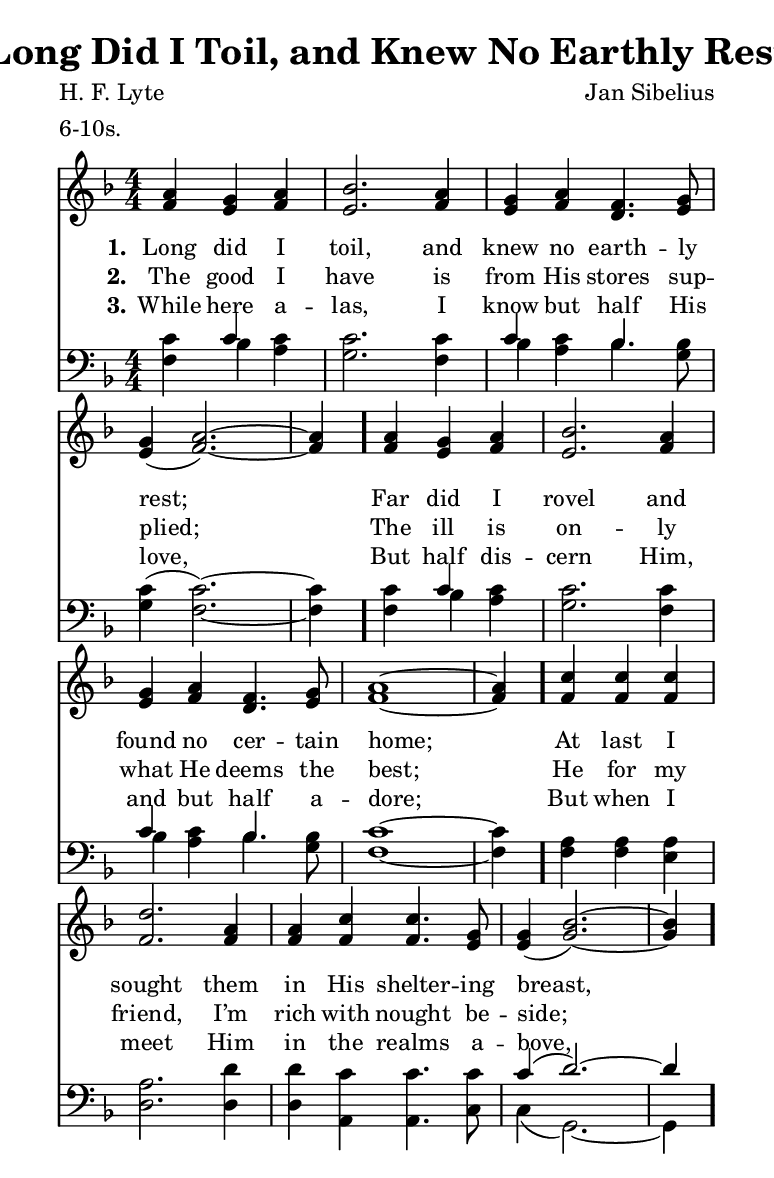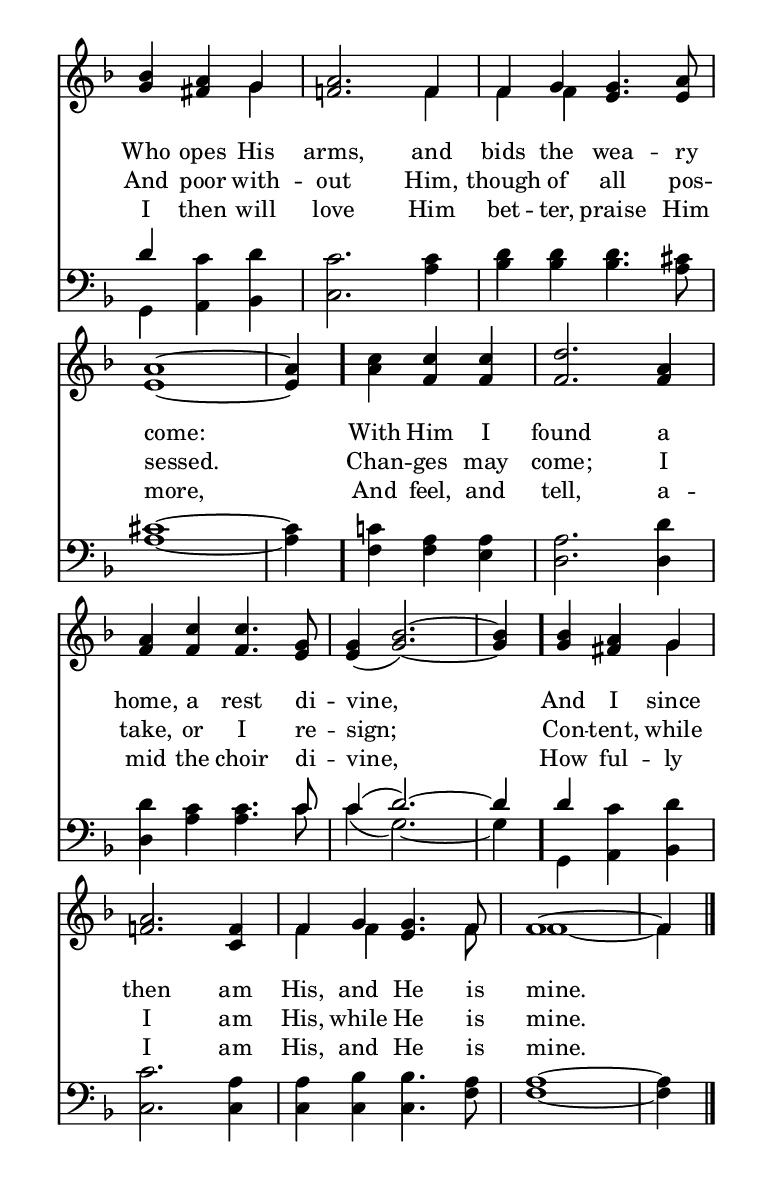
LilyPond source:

\include "common/global.ily"
\paper {
  \include "common/paper.ily"
  ragged-last-bottom = ##t
  systems-per-page = #(cond (is-eogsized #f) (#t 4))
  system-count = #(cond (is-eogsized 5) (#t #f))
  page-count = ##f
}

\header{
  hymnnumber = "173"
  title = "Long Did I Toil, and Knew No Earthly Rest"
  tunename = "Finlandia"
  meter = "6-10s."
  poet = "H. F. Lyte"
  composer = "Jan Sibelius"
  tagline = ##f
}

global = {
  \include "common/overrides.ily"
  \override Staff.TimeSignature.style = #'numbered
  \time 4/4
  \override Score.MetronomeMark.transparent = ##t % hide all fermata changes too
  \tempo 4=100
  \key f \major
  \partial 2.
  \autoBeamOff
}

patternA = { c4 c4 c4 | c2. c4 | c4 c4 c4. c8 | c4( c2.) ~ | c4 }
patternB = { c4 c4 c4 | c2. c4 | c4 c4 c4. c8 | c1 ~ c4 }

notesSoprano = {
\global
\relative c'' {

  \changePitch \patternA { a g a bes a g a f g g a a }
  \changePitch \patternB { a g a bes a g a f g a a }
  \changePitch \patternA { c c c d a a c c g g bes bes }
  \changePitch \patternB { bes a g a f f g g a a a }
  \changePitch \patternA { c c c d a a c c g g bes bes }
  \changePitch \patternB { bes a g a f f g g f f f }

  \bar "|."

}
}

notesAlto = {
\global
\relative e' {

  \changePitch \patternA { f e f e f e f d e e f f }
  \changePitch \patternB { f e f e f e f d e f f }
  \changePitch \patternA { f f f f f f f f e e g g }
  \changePitch \patternB { g fis g f! f f f e e e e }
  \changePitch \patternA { a f f f f f f f e e g g }
  \changePitch \patternB { g fis g f! c f f e f f f }

}
}

notesTenor = {
\global
\relative a {

  \changePitch \patternA { c c c c c c c bes bes c c c }
  \changePitch \patternB { c c c c c c c bes bes c c }
  \changePitch \patternA { a a a a d d c c c c d d }
  \changePitch \patternB { d c d c c d d d cis cis cis }
  \changePitch \patternA { c! a a a d d c c c c d d }
  \changePitch \patternB { d c d c a a bes bes a a a }

}
}

notesBass = {
\global
\relative f {

  \changePitch \patternA { f bes a g f bes a bes g g f f }
  \changePitch \patternB { f bes a g f bes a bes g f f }
  \changePitch \patternA { f f e d d d a a c c g g }
  \changePitch \patternB { g a bes c a' bes bes bes a a a }
  \changePitch \patternA { f f e d d d a' a c c g g }
  \changePitch \patternB { g, a bes c c c c c f f f }

}
}

wordsA = \lyricmode {
\set stanza = "1."

Long did I toil, and knew no earth -- ly rest; \bar "."
Far did I rovel and found no cer -- tain home; \bar "."
At last I sought them in His shelter -- ing breast, \bar "." % original has shel -- ter -- ing
Who opes His arms, and bids the wea -- ry come: \bar "."
With Him I found a home, a rest di -- vine, \bar "."
And I since then am His, and He is mine. \bar "."

}

wordsB = \lyricmode {
\set stanza = "2."

The good I have is from His stores sup -- plied;
The ill is on -- ly what He deems the best;
He for my friend, I’m rich with nought be -- side;
And poor with -- out Him, though of all pos -- sessed.
Chan -- ges may come; I take, or I re -- sign;
Con -- tent, while I am His, while He is mine.

}

wordsC = \lyricmode {
\set stanza = "3."

While here a -- las, I know but half His love,
But half dis -- cern Him, and but half a -- dore;
But when I meet Him in the realms a -- bove,
I then will love Him bet -- ter, praise Him more,
And feel, and tell, a -- mid the choir di -- vine,
How ful -- ly I am His, and He is mine.

}

\score {
  \context ChoirStaff <<
    \context Staff = upper <<
      \set ChoirStaff.systemStartDelimiter = #'SystemStartBar
      \partcombine #'(2 . 9) \notesSoprano \notesAlto
      \context NullVoice = sopranos { \voiceOne << \notesSoprano >> }
      \context NullVoice = altos { \voiceTwo << \notesAlto >> }
      \context Lyrics = one   \lyricsto sopranos \wordsA
      \context Lyrics = two   \lyricsto sopranos \wordsB
      \context Lyrics = three \lyricsto sopranos \wordsC
    >>
    \context Staff = men <<
      \clef bass
      \partcombine #'(2 . 9) \notesTenor \notesBass
      \context NullVoice = tenors { \voiceOne << \notesTenor >> }
      \context NullVoice = basses { \voiceTwo << \notesBass >> }
    >>
  >>
  \layout {
    \include "common/layout.ily"
  }
  \midi{
    \include "common/midi.ily"
  }
}

\version "2.19.49"  % necessary for upgrading to future LilyPond versions.

% vi:set et ts=2 sw=2 ai nocindent syntax=lilypond:
